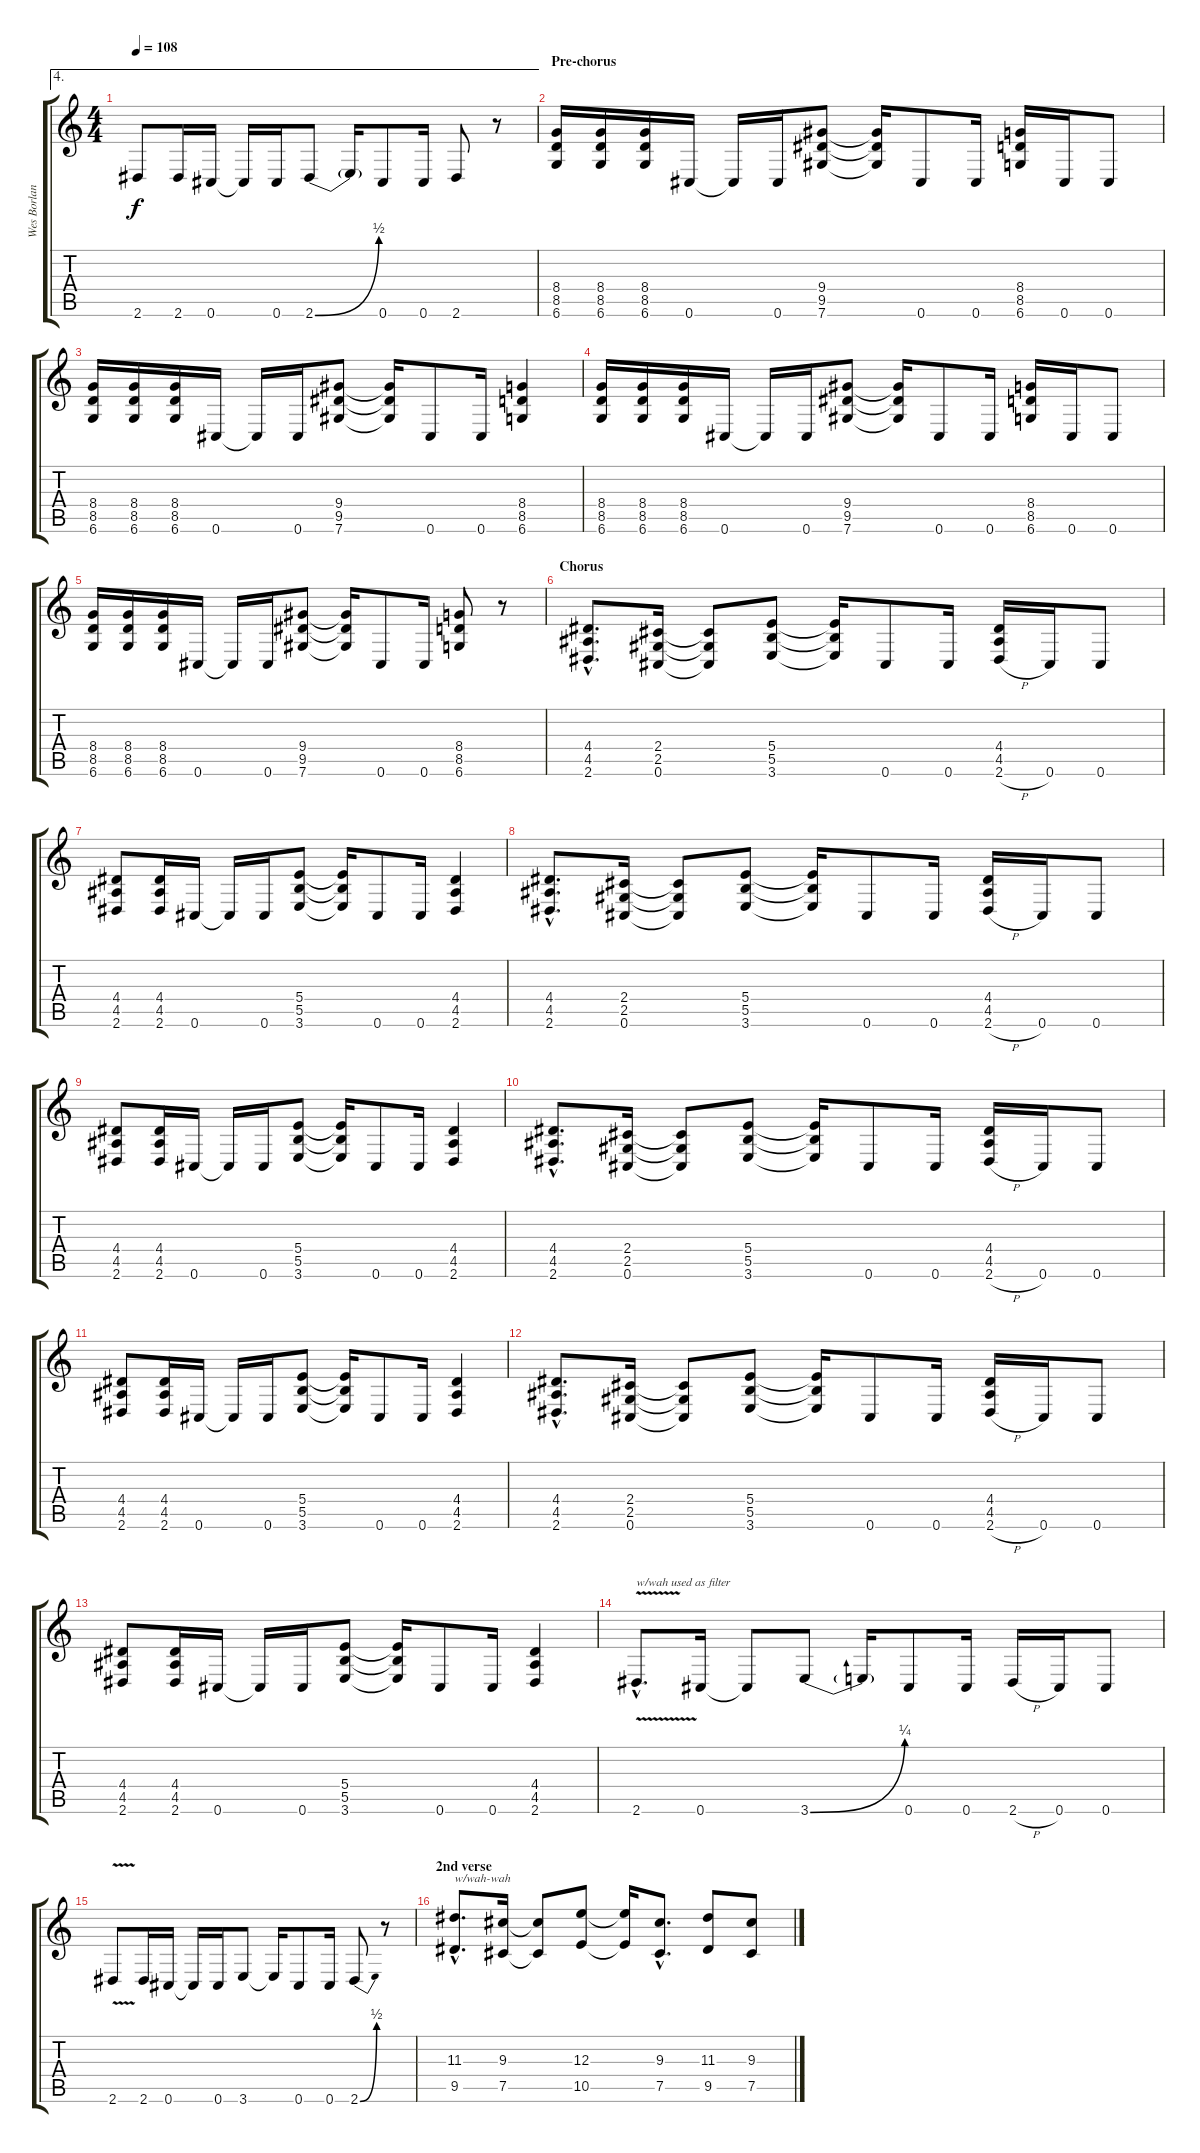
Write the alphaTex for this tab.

\track ("Wes Borland" "Wes Borlan") {instrument distortionguitar}
\staff {score tabs}
\tuning (Db4 Ab3 E3 B2 Gb2 Db2) {hide}
\ae 4
\ts (4 4)
\tempo 108
\clef g2
\ks c
2.6.8{dy f} 2.6.16 0.6.16 0.6{t}.16 0.6.16 2.6{be (bend 0 0 60 2)}.8 2.6{t}.16 0.6.8 0.6.16 2.6.8 r.8 |
\section ("" "Pre-chorus")
(8.4 8.5 6.6).16 (8.4 8.5 6.6).16 (8.4 8.5 6.6).16 0.6.16 0.6{t}.16 0.6.16 (9.4 9.5 7.6).8 (9.4{t} 9.5{t} 7.6{t}).16 0.6.8 0.6.16 (8.4 8.5 6.6).16 0.6.16 0.6.8 |
(8.4 8.5 6.6).16 (8.4 8.5 6.6).16 (8.4 8.5 6.6).16 0.6.16 0.6{t}.16 0.6.16 (9.4 9.5 7.6).8 (9.4{t} 9.5{t} 7.6{t}).16 0.6.8 0.6.16 (8.4 8.5 6.6).4 |
(8.4 8.5 6.6).16 (8.4 8.5 6.6).16 (8.4 8.5 6.6).16 0.6.16 0.6{t}.16 0.6.16 (9.4 9.5 7.6).8 (9.4{t} 9.5{t} 7.6{t}).16 0.6.8 0.6.16 (8.4 8.5 6.6).16 0.6.16 0.6.8 |
(8.4 8.5 6.6).16 (8.4 8.5 6.6).16 (8.4 8.5 6.6).16 0.6.16 0.6{t}.16 0.6.16 (9.4 9.5 7.6).8 (9.4{t} 9.5{t} 7.6{t}).16 0.6.8 0.6.16 (8.4 8.5 6.6).8 r.8 |
\section ("" "Chorus")
(4.4{hac} 4.5{hac} 2.6{hac}).8{d} (2.4 2.5 0.6).16 (2.4{t} 2.5{t} 0.6{t}).8 (5.4 5.5 3.6).8 (5.4{t} 5.5{t} 3.6{t}).16 0.6.8 0.6.16 (4.4 4.5 2.6{h}).16 0.6.16 0.6.8 |
(4.4 4.5 2.6).8 (4.4 4.5 2.6).16 0.6.16 0.6{t}.16 0.6.16 (5.4 5.5 3.6).8 (5.4{t} 5.5{t} 3.6{t}).16 0.6.8 0.6.16 (4.4 4.5 2.6).4 |
(4.4{hac} 4.5{hac} 2.6{hac}).8{d} (2.4 2.5 0.6).16 (2.4{t} 2.5{t} 0.6{t}).8 (5.4 5.5 3.6).8 (5.4{t} 5.5{t} 3.6{t}).16 0.6.8 0.6.16 (4.4 4.5 2.6{h}).16 0.6.16 0.6.8 |
(4.4 4.5 2.6).8 (4.4 4.5 2.6).16 0.6.16 0.6{t}.16 0.6.16 (5.4 5.5 3.6).8 (5.4{t} 5.5{t} 3.6{t}).16 0.6.8 0.6.16 (4.4 4.5 2.6).4 |
(4.4{hac} 4.5{hac} 2.6{hac}).8{d} (2.4 2.5 0.6).16 (2.4{t} 2.5{t} 0.6{t}).8 (5.4 5.5 3.6).8 (5.4{t} 5.5{t} 3.6{t}).16 0.6.8 0.6.16 (4.4 4.5 2.6{h}).16 0.6.16 0.6.8 |
(4.4 4.5 2.6).8 (4.4 4.5 2.6).16 0.6.16 0.6{t}.16 0.6.16 (5.4 5.5 3.6).8 (5.4{t} 5.5{t} 3.6{t}).16 0.6.8 0.6.16 (4.4 4.5 2.6).4 |
(4.4{hac} 4.5{hac} 2.6{hac}).8{d} (2.4 2.5 0.6).16 (2.4{t} 2.5{t} 0.6{t}).8 (5.4 5.5 3.6).8 (5.4{t} 5.5{t} 3.6{t}).16 0.6.8 0.6.16 (4.4 4.5 2.6{h}).16 0.6.16 0.6.8 |
(4.4 4.5 2.6).8 (4.4 4.5 2.6).16 0.6.16 0.6{t}.16 0.6.16 (5.4 5.5 3.6).8 (5.4{t} 5.5{t} 3.6{t}).16 0.6.8 0.6.16 (4.4 4.5 2.6).4 |
2.6{v hac}.8{d txt "w/wah used as filter" volume 16 balance 16 instrument overdrivenguitar} 0.6.16 0.6{t}.8 3.6{be (bend 0 0 60 1)}.8 3.6{t}.16 0.6.8 0.6.16 2.6{h}.16 0.6.16 0.6.8 |
2.6{v}.8 2.6.16 0.6.16 0.6{t}.16 0.6.16 3.6.8 3.6{t}.16 0.6.8 0.6.16 2.6{be (bend 0 0 60 2)}.8 r.8 |
\section ("" "2nd verse")
(11.3{hac} 9.5{hac}).8{d txt "w/wah-wah" volume 14 balance 8 instrument distortionguitar} (9.3 7.5).16 (9.3{t} 7.5{t}).8 (12.3 10.5).8 (12.3{t} 10.5{t}).16 (9.3{hac} 7.5{hac}).8{d} (11.3 9.5).8 (9.3 7.5).8
